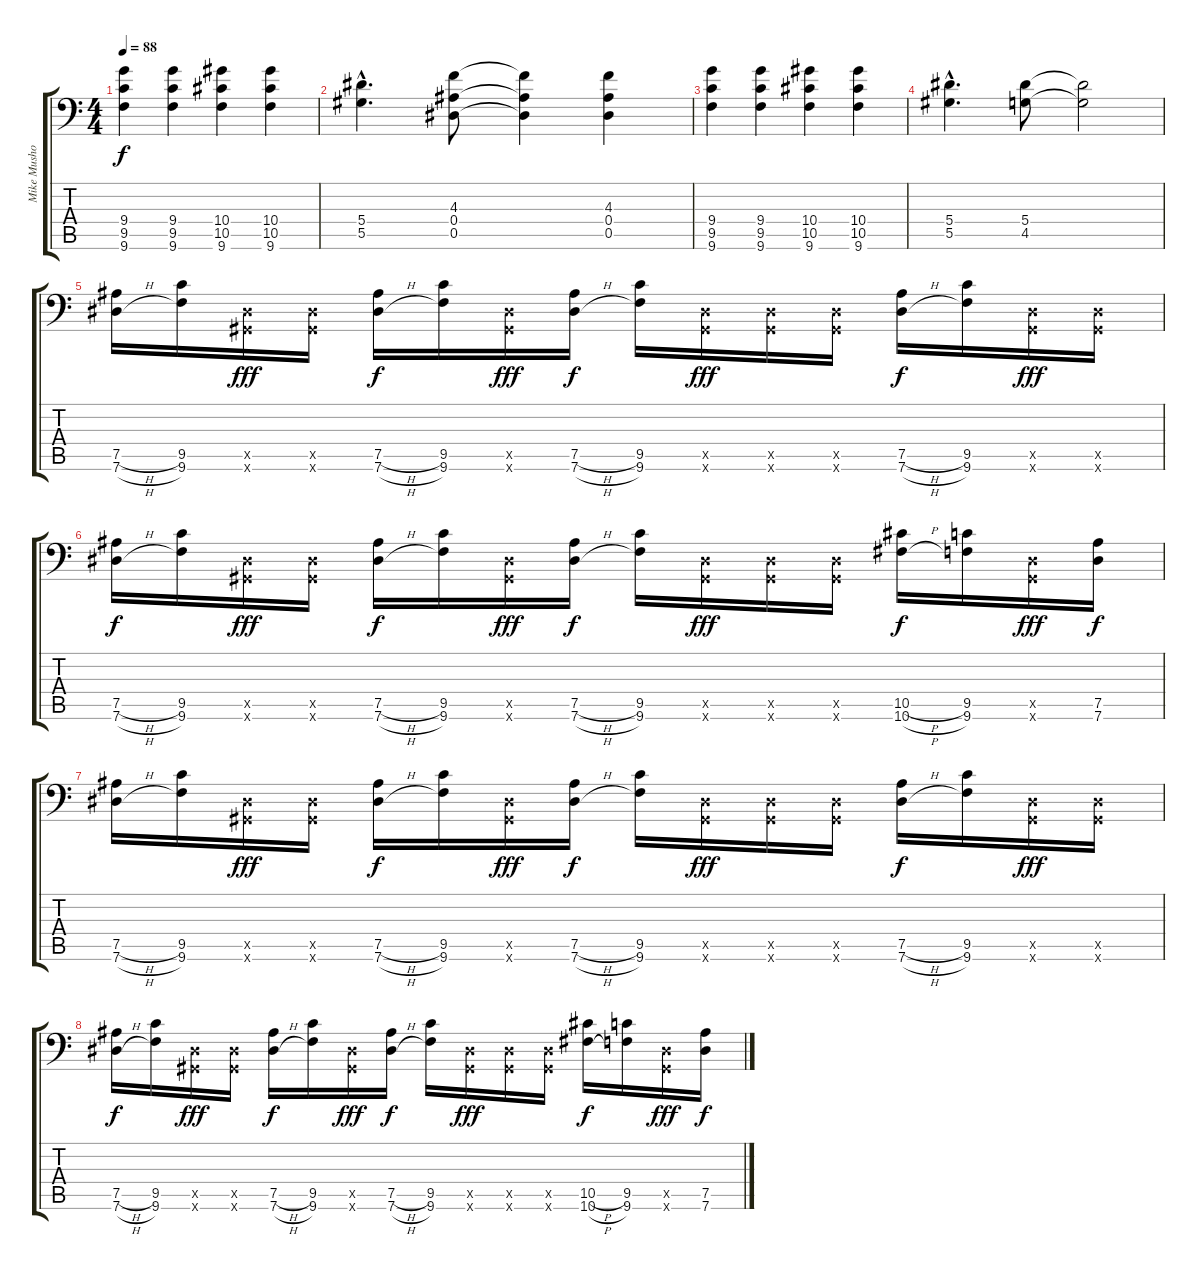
\track ("Mike Mushok" "Mike Musho") {instrument distortionguitar}
\staff {score tabs}
\tuning (Bb3 Gb3 Db3 Bb2 Eb2 Ab1) {hide}
\ts (4 4)
\tempo 88
\clef f4
\ks c
(9.4 9.5 9.6).4{dy f} (9.4 9.5 9.6).4 (10.4 10.5 9.6).4 (10.4 10.5 9.6).4 |
(5.4{hac} 5.5{hac}).4{d} (4.3 0.4 0.5).8 (4.3{t} 0.4{t} 0.5{t}).4 (4.3 0.4 0.5).4 |
(9.4 9.5 9.6).4 (9.4 9.5 9.6).4 (10.4 10.5 9.6).4 (10.4 10.5 9.6).4 |
(5.4{hac} 5.5{hac}).4{d} (5.4 4.5).8 (5.4{t} 4.5{t}).2 |
(7.5{h} 7.6{h}).16 (9.5 9.6).16 (0.5{x} 0.6{x}).16{dy fff} (0.5{x} 0.6{x}).16 (7.5{h} 7.6{h}).16{dy f} (9.5 9.6).16 (0.5{x} 0.6{x}).16{dy fff} (7.5{h} 7.6{h}).16{dy f} (9.5 9.6).16 (0.5{x} 0.6{x}).16{dy fff} (0.5{x} 0.6{x}).16 (0.5{x} 0.6{x}).16 (7.5{h} 7.6{h}).16{dy f} (9.5 9.6).16 (0.5{x} 0.6{x}).16{dy fff} (0.5{x} 0.6{x}).16 |
(7.5{h} 7.6{h}).16{dy f} (9.5 9.6).16 (0.5{x} 0.6{x}).16{dy fff} (0.5{x} 0.6{x}).16 (7.5{h} 7.6{h}).16{dy f} (9.5 9.6).16 (0.5{x} 0.6{x}).16{dy fff} (7.5{h} 7.6{h}).16{dy f} (9.5 9.6).16 (0.5{x} 0.6{x}).16{dy fff} (0.5{x} 0.6{x}).16 (0.5{x} 0.6{x}).16 (10.5{h} 10.6{h}).16{dy f} (9.5 9.6).16 (0.5{x} 0.6{x}).16{dy fff} (7.5 7.6).16{dy f} |
(7.5{h} 7.6{h}).16 (9.5 9.6).16 (0.5{x} 0.6{x}).16{dy fff} (0.5{x} 0.6{x}).16 (7.5{h} 7.6{h}).16{dy f} (9.5 9.6).16 (0.5{x} 0.6{x}).16{dy fff} (7.5{h} 7.6{h}).16{dy f} (9.5 9.6).16 (0.5{x} 0.6{x}).16{dy fff} (0.5{x} 0.6{x}).16 (0.5{x} 0.6{x}).16 (7.5{h} 7.6{h}).16{dy f} (9.5 9.6).16 (0.5{x} 0.6{x}).16{dy fff} (0.5{x} 0.6{x}).16 |
(7.5{h} 7.6{h}).16{dy f} (9.5 9.6).16 (0.5{x} 0.6{x}).16{dy fff} (0.5{x} 0.6{x}).16 (7.5{h} 7.6{h}).16{dy f} (9.5 9.6).16 (0.5{x} 0.6{x}).16{dy fff} (7.5{h} 7.6{h}).16{dy f} (9.5 9.6).16 (0.5{x} 0.6{x}).16{dy fff} (0.5{x} 0.6{x}).16 (0.5{x} 0.6{x}).16 (10.5{h} 10.6{h}).16{dy f} (9.5 9.6).16 (0.5{x} 0.6{x}).16{dy fff} (7.5 7.6).16{dy f}
